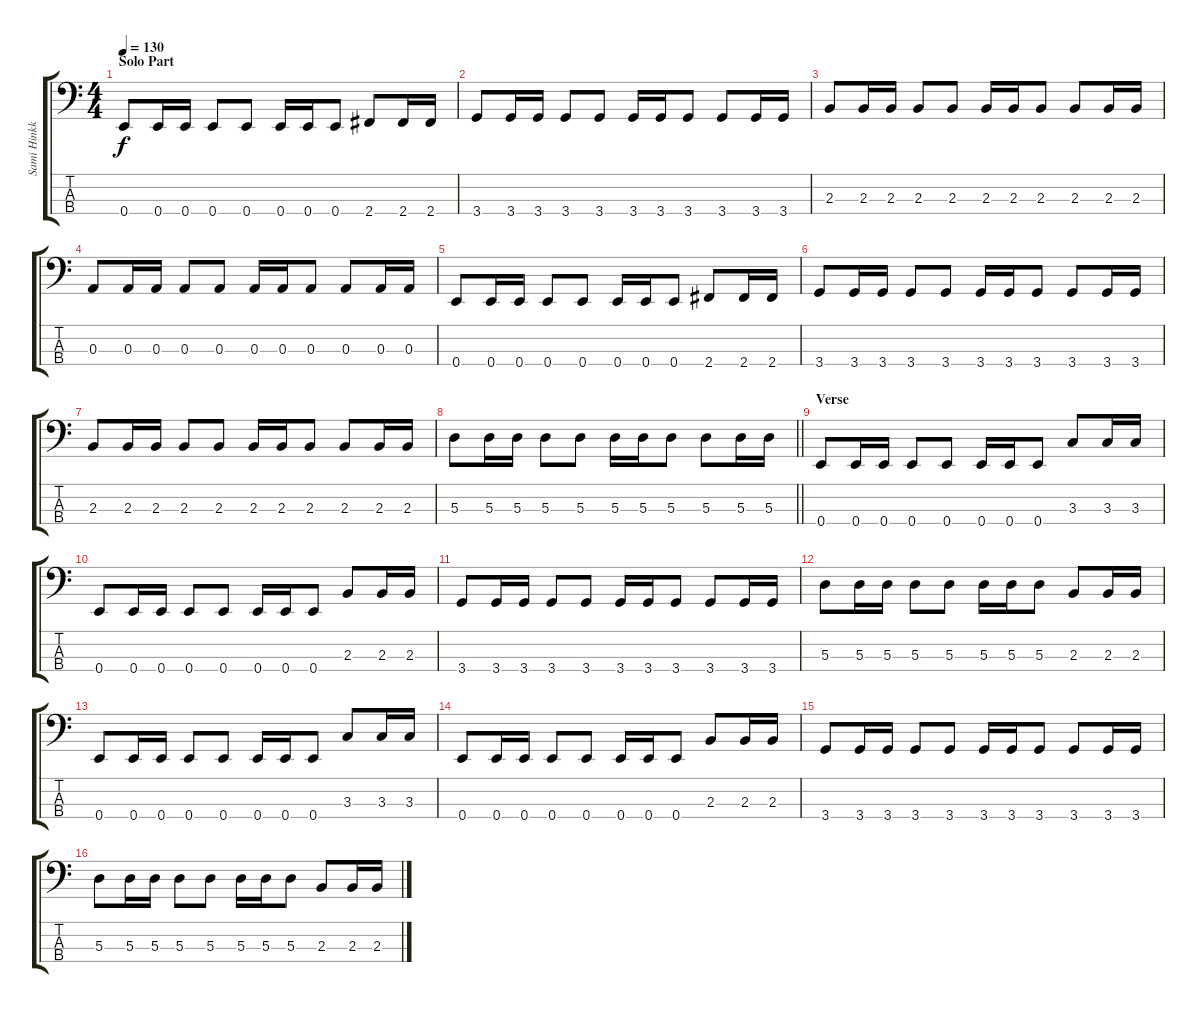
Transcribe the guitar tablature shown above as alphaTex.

\track ("Sami Hinkka" "Sami Hinkk") {instrument electricbassfinger}
\staff {score tabs}
\tuning (G2 D2 A1 E1) {hide}
\ts (4 4)
\section ("" "Solo Part")
\tempo 130
\clef f4
\ks c
0.4.8{dy f} 0.4.16 0.4.16 0.4.8 0.4.8 0.4.16 0.4.16 0.4.8 2.4.8 2.4.16 2.4.16 |
3.4.8 3.4.16 3.4.16 3.4.8 3.4.8 3.4.16 3.4.16 3.4.8 3.4.8 3.4.16 3.4.16 |
2.3.8 2.3.16 2.3.16 2.3.8 2.3.8 2.3.16 2.3.16 2.3.8 2.3.8 2.3.16 2.3.16 |
0.3.8 0.3.16 0.3.16 0.3.8 0.3.8 0.3.16 0.3.16 0.3.8 0.3.8 0.3.16 0.3.16 |
0.4.8 0.4.16 0.4.16 0.4.8 0.4.8 0.4.16 0.4.16 0.4.8 2.4.8 2.4.16 2.4.16 |
3.4.8 3.4.16 3.4.16 3.4.8 3.4.8 3.4.16 3.4.16 3.4.8 3.4.8 3.4.16 3.4.16 |
2.3.8 2.3.16 2.3.16 2.3.8 2.3.8 2.3.16 2.3.16 2.3.8 2.3.8 2.3.16 2.3.16 |
\barLineRight lightlight
5.3.8 5.3.16 5.3.16 5.3.8 5.3.8 5.3.16 5.3.16 5.3.8 5.3.8 5.3.16 5.3.16 |
\section ("" "Verse")
0.4.8 0.4.16 0.4.16 0.4.8 0.4.8 0.4.16 0.4.16 0.4.8 3.3.8 3.3.16 3.3.16 |
0.4.8 0.4.16 0.4.16 0.4.8 0.4.8 0.4.16 0.4.16 0.4.8 2.3.8 2.3.16 2.3.16 |
3.4.8 3.4.16 3.4.16 3.4.8 3.4.8 3.4.16 3.4.16 3.4.8 3.4.8 3.4.16 3.4.16 |
5.3.8 5.3.16 5.3.16 5.3.8 5.3.8 5.3.16 5.3.16 5.3.8 2.3.8 2.3.16 2.3.16 |
0.4.8 0.4.16 0.4.16 0.4.8 0.4.8 0.4.16 0.4.16 0.4.8 3.3.8 3.3.16 3.3.16 |
0.4.8 0.4.16 0.4.16 0.4.8 0.4.8 0.4.16 0.4.16 0.4.8 2.3.8 2.3.16 2.3.16 |
3.4.8 3.4.16 3.4.16 3.4.8 3.4.8 3.4.16 3.4.16 3.4.8 3.4.8 3.4.16 3.4.16 |
5.3.8 5.3.16 5.3.16 5.3.8 5.3.8 5.3.16 5.3.16 5.3.8 2.3.8 2.3.16 2.3.16
